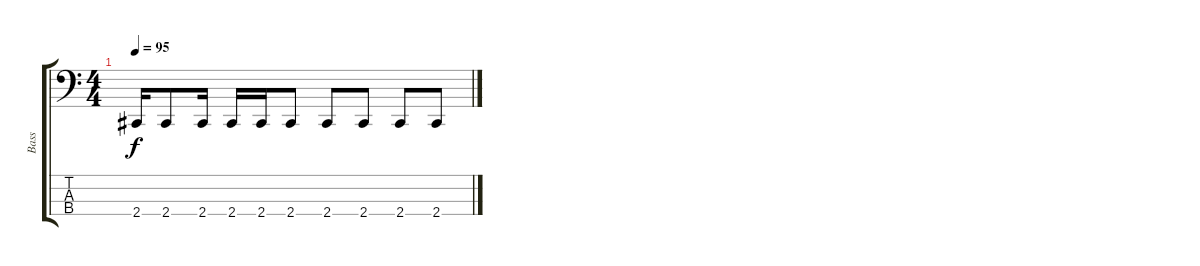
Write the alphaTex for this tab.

\track ("Bass" "Bass") {instrument electricbassfinger}
\staff {score tabs}
\tuning (D2 A1 E1 B0) {hide}
\ts (4 4)
\tempo 95
\clef f4
\ks c
2.4{t}.16{dy f} 2.4.8 2.4.16 2.4.16 2.4.16 2.4.8 2.4.8 2.4.8 2.4.8 2.4.8
